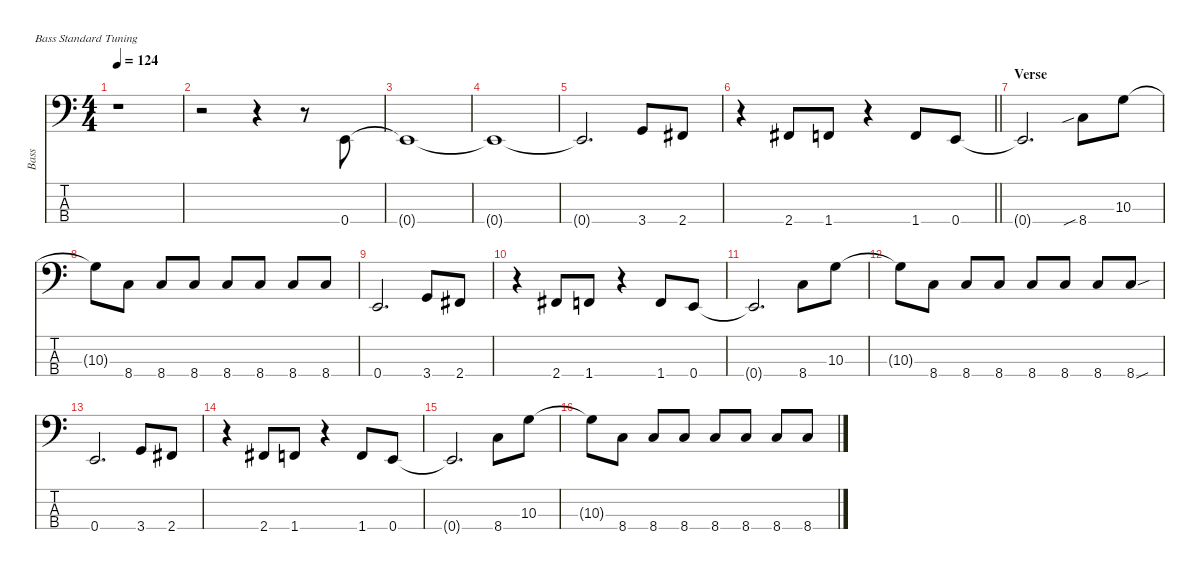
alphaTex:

\defaultSystemsLayout 4
\hideDynamics
\bracketExtendMode nobrackets
\firstSystemTrackNameMode fullname
\otherSystemsTrackNameOrientation horizontal
\track ("Bass" "el.bs.") {instrument electricbasspick}
\staff {score tabs}
\tuning (G2 D2 A1 E1)
\ts (4 4)
\tempo 124
\clef f4
\ks c
r.1{dy f beam Down} |
r.2{beam Down} r.4{beam Down} r.8{beam Down} 0.4.8{beam Up} |
0.4{t}.1{beam Up} |
0.4{t}.1{beam Up} |
0.4{t}.2{d beam Up} 3.4.8{beam Up} 2.4{acc #}.8{beam Up} |
\barLineRight lightlight
r.4{beam Down} 2.4{acc #}.8{beam Up} 1.4.8{beam Up} r.4{beam Up} 1.4.8{beam Up} 0.4.8{beam Up} |
\section ("" "Verse")
0.4{t}.2{d beam Up} 8.4{sib}.8{beam Down} 10.3.8{beam Down} |
10.3{t}.8{beam Down} 8.4.8{beam Down} 8.4.8{beam Up} 8.4.8{beam Up} 8.4.8{beam Up} 8.4.8{beam Up} 8.4.8{beam Up} 8.4.8{beam Up} |
0.4.2{d beam Up} 3.4.8{beam Up} 2.4{acc #}.8{beam Up} |
r.4{beam Down} 2.4{acc #}.8{beam Up} 1.4.8{beam Up} r.4{beam Up} 1.4.8{beam Up} 0.4.8{beam Up} |
0.4{t}.2{d beam Up} 8.4.8{beam Down} 10.3.8{beam Down} |
10.3{t}.8{beam Down} 8.4.8{beam Down} 8.4.8{beam Up} 8.4.8{beam Up} 8.4.8{beam Up} 8.4.8{beam Up} 8.4.8{beam Up} 8.4{sou}.8{beam Up} |
0.4.2{d beam Up} 3.4.8{beam Up} 2.4{acc #}.8{beam Up} |
r.4{beam Down} 2.4{acc #}.8{beam Up} 1.4.8{beam Up} r.4{beam Up} 1.4.8{beam Up} 0.4.8{beam Up} |
0.4{t}.2{d beam Up} 8.4.8{beam Down} 10.3.8{beam Down} |
10.3{t}.8{beam Down} 8.4.8{beam Down} 8.4.8{beam Up} 8.4.8{beam Up} 8.4.8{beam Up} 8.4.8{beam Up} 8.4.8{beam Up} 8.4.8{beam Up}
